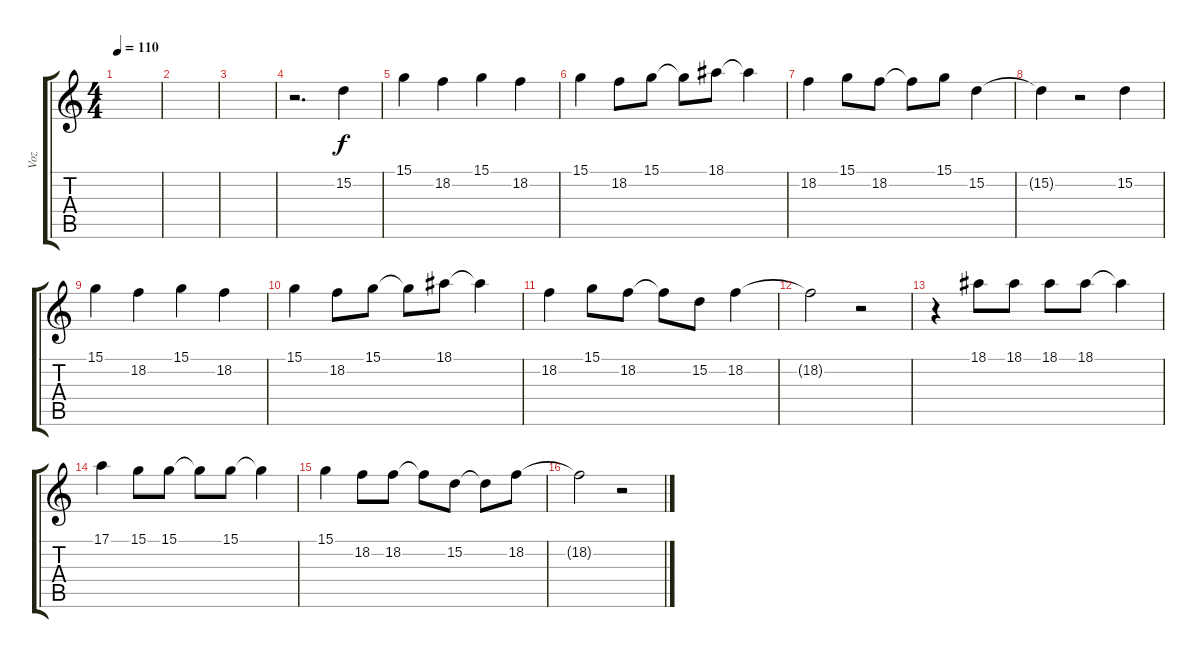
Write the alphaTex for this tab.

\track ("Voz" "Voz") {instrument lead3calliope}
\staff {score tabs}
\tuning (E4 B3 G3 D3 A2 E2) {hide}
\ts (4 4)
\tempo 110
\clef g2
\ks c
|
|
|
r.2{d} 15.2.4 |
15.1.4 18.2.4 15.1.4 18.2.4 |
15.1.4 18.2.8 15.1.8 15.1{t}.8 18.1.8 18.1{t}.4 |
18.2.4 15.1.8 18.2.8 18.2{t}.8 15.1.8 15.2.4 |
15.2{t}.4 r.2 15.2.4 |
15.1.4 18.2.4 15.1.4 18.2.4 |
15.1.4 18.2.8 15.1.8 15.1{t}.8 18.1.8 18.1{t}.4 |
18.2.4 15.1.8 18.2.8 18.2{t}.8 15.2.8 18.2.4 |
18.2{t}.2 r.2 |
r.4 18.1.8 18.1.8 18.1.8 18.1.8 18.1{t}.4 |
17.1.4 15.1.8 15.1.8 15.1{t}.8 15.1.8 15.1{t}.4 |
15.1.4 18.2.8 18.2.8 18.2{t}.8 15.2.8 15.2{t}.8 18.2.8 |
18.2{t}.2 r.2
